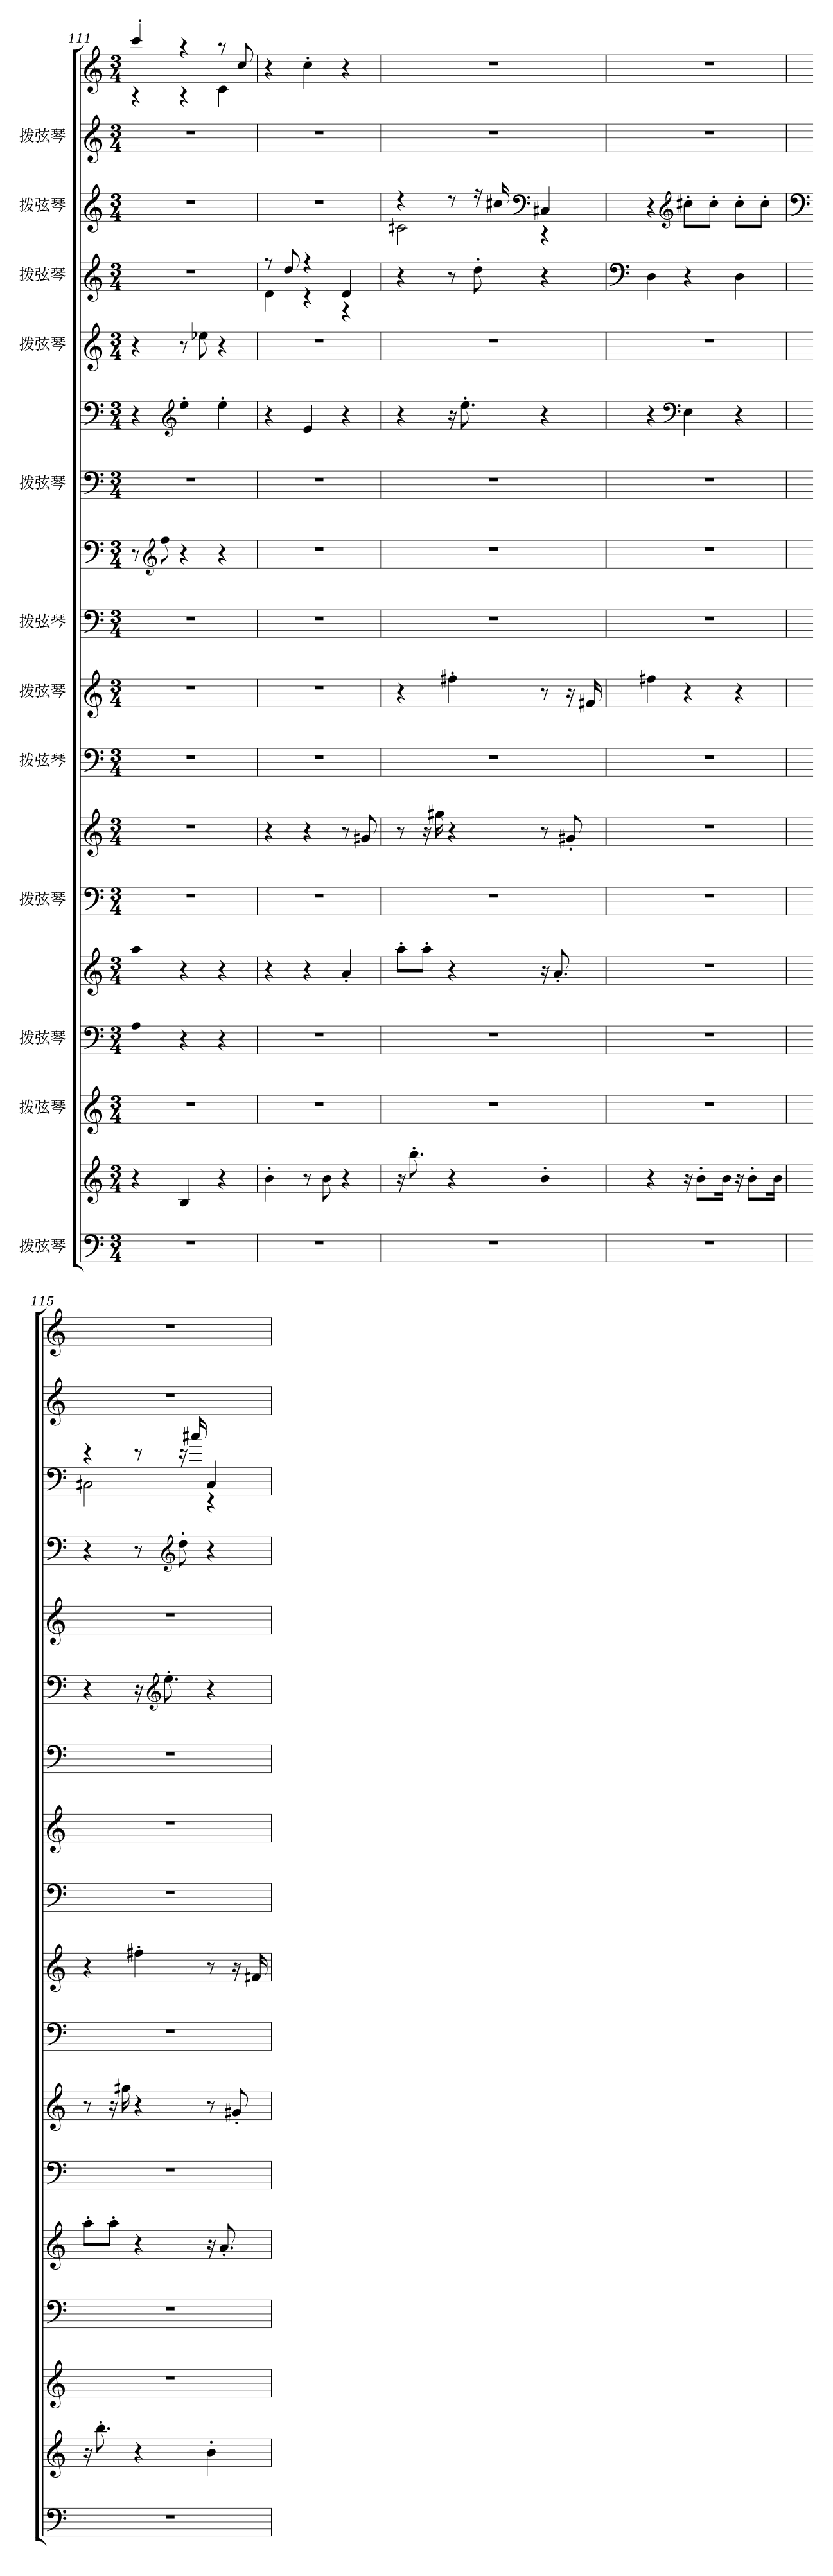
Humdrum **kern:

**kern	**kern	**kern	**kern	**kern	**kern	**kern	**kern	**kern	**kern	**kern	**kern	**kern	**kern	**kern	**kern	**kern	**kern
*part12	*part12	*part11	*part10	*part10	*part9	*part9	*part8	*part7	*part6	*part6	*part5	*part5	*part4	*part3	*part2	*part1	*part1
*staff18	*staff17	*staff16	*staff15	*staff14	*staff13	*staff12	*staff11	*staff10	*staff9	*staff8	*staff7	*staff6	*staff5	*staff4	*staff3	*staff2	*staff1
*I"拨弦琴	*	*I"拨弦琴	*I"拨弦琴	*	*I"拨弦琴	*	*I"拨弦琴	*I"拨弦琴	*I"拨弦琴	*	*I"拨弦琴	*	*I"拨弦琴	*I"拨弦琴	*I"拨弦琴	*I"拨弦琴	*
!!LO:PB:g=z
*clefF4	*clefG2	*clefG2	*clefF4	*clefG2	*clefF4	*clefG2	*clefF4	*clefG2	*clefF4	*clefF4	*clefF4	*clefF4	*clefG2	*clefG2	*clefG2	*clefG2	*clefG2
*k[]	*k[]	*k[]	*k[]	*k[]	*k[]	*k[]	*k[]	*k[]	*k[]	*k[]	*k[]	*k[]	*k[]	*k[]	*k[]	*k[]	*k[]
*M3/4	*M3/4	*M3/4	*M3/4	*M3/4	*M3/4	*M3/4	*M3/4	*M3/4	*M3/4	*M3/4	*M3/4	*M3/4	*M3/4	*M3/4	*M3/4	*M3/4	*M3/4
=111	=111	=111	=111	=111	=111	=111	=111	=111	=111	=111	=111	=111	=111	=111	=111	=111	=111
*	*	*	*	*	*	*	*	*	*	*	*	*	*	*	*	*	*^
2.r	4r	2.r	4A\	4aa\	2.r	2.r	2.r	2.r	2.r	8r	2.r	4r	4r	2.r	2.r	2.r	4ccc'/	4r
*	*	*	*	*	*	*	*	*	*	*clefG2	*	*	*	*	*	*	*	*
.	.	.	.	.	.	.	.	.	.	8ff\	.	.	.	.	.	.	.	.
*	*	*	*	*	*	*	*	*	*	*	*	*clefG2	*	*	*	*	*	*
.	4B/	.	4r	4r	.	.	.	.	.	4r	.	4ee'\	8r	.	.	.	4r	4r
.	.	.	.	.	.	.	.	.	.	.	.	.	8ee-X\	.	.	.	.	.
.	4r	.	4r	4r	.	.	.	.	.	4r	.	4ee'\	4r	.	.	.	8r	4c\
.	.	.	.	.	.	.	.	.	.	.	.	.	.	.	.	.	8cc/	.
*	*	*	*	*	*	*	*	*	*	*	*	*	*	*	*	*	*v	*v
=112	=112	=112	=112	=112	=112	=112	=112	=112	=112	=112	=112	=112	=112	=112	=112	=112	=112
*	*	*	*	*	*	*	*	*	*	*	*	*	*	*^	*	*	*
2.r	4b'\	2.r	2.r	4r	2.r	4r	2.r	2.r	2.r	2.r	2.r	4r	2.r	8r	4d\	2.r	2.r	4r
.	.	.	.	.	.	.	.	.	.	.	.	.	.	8dd/	.	.	.	.
.	8r	.	.	4r	.	4r	.	.	.	.	.	4e/	.	4r	4r	.	.	4cc'\
.	8b\	.	.	.	.	.	.	.	.	.	.	.	.	.	.	.	.	.
.	4r	.	.	4a'/	.	8r	.	.	.	.	.	4r	.	4d/	4r	.	.	4r
.	.	.	.	.	.	8g#X/	.	.	.	.	.	.	.	.	.	.	.	.
*	*	*	*	*	*	*	*	*	*	*	*	*	*	*v	*v	*	*	*
=113	=113	=113	=113	=113	=113	=113	=113	=113	=113	=113	=113	=113	=113	=113	=113	=113	=113
*	*	*	*	*	*	*	*	*	*	*	*	*	*	*	*^	*	*
2.r	16r	2.r	2.r	8aa'\L	2.r	8r	2.r	4r	2.r	2.r	2.r	4r	2.r	4r	4r	2c#X\	2.r	2.r
.	8.bb'\	.	.	.	.	.	.	.	.	.	.	.	.	.	.	.	.	.
.	.	.	.	8aa'\J	.	16r	.	.	.	.	.	.	.	.	.	.	.	.
.	.	.	.	.	.	16gg#X\	.	.	.	.	.	.	.	.	.	.	.	.
.	4r	.	.	4r	.	4r	.	4ff#X'\	.	.	.	16r	.	8r	8r	.	.	.
.	.	.	.	.	.	.	.	.	.	.	.	8.ee'\	.	.	.	.	.	.
.	.	.	.	.	.	.	.	.	.	.	.	.	.	8dd'\	16r	.	.	.
.	.	.	.	.	.	.	.	.	.	.	.	.	.	.	16cc#X/	.	.	.
*	*	*	*	*	*	*	*	*	*	*	*	*	*	*	*clefF4	*	*	*
.	4b'\	.	.	16r	.	8r	.	8r	.	.	.	4r	.	4r	4C#X/	4r	.	.
.	.	.	.	8.a'/	.	.	.	.	.	.	.	.	.	.	.	.	.	.
.	.	.	.	.	.	8g#X'/	.	16r	.	.	.	.	.	.	.	.	.	.
.	.	.	.	.	.	.	.	16f#X/	.	.	.	.	.	.	.	.	.	.
*	*	*	*	*	*	*	*	*	*	*	*	*	*	*	*v	*v	*	*
!!LO:PB:g=z
=114	=114	=114	=114	=114	=114	=114	=114	=114	=114	=114	=114	=114	=114	=114	=114	=114	=114
*	*	*	*	*	*	*	*	*	*	*	*	*	*	*clefF4	*	*	*
2.r	4r	2.r	2.r	2.r	2.r	2.r	2.r	4ff#X\	2.r	2.r	2.r	4r	2.r	4D\	4r	2.r	2.r
*	*	*	*	*	*	*	*	*	*	*	*	*clefF4	*	*	*clefG2	*	*
.	16r	.	.	.	.	.	.	4r	.	.	.	4E\	.	4r	8cc#X'\L	.	.
.	8b'\L	.	.	.	.	.	.	.	.	.	.	.	.	.	.	.	.
.	.	.	.	.	.	.	.	.	.	.	.	.	.	.	8cc#'\J	.	.
.	16b\Jk	.	.	.	.	.	.	.	.	.	.	.	.	.	.	.	.
.	16r	.	.	.	.	.	.	4r	.	.	.	4r	.	4D\	8cc#'\L	.	.
.	8b'\L	.	.	.	.	.	.	.	.	.	.	.	.	.	.	.	.
.	.	.	.	.	.	.	.	.	.	.	.	.	.	.	8cc#'\J	.	.
.	16b\Jk	.	.	.	.	.	.	.	.	.	.	.	.	.	.	.	.
=115	=115	=115	=115	=115	=115	=115	=115	=115	=115	=115	=115	=115	=115	=115	=115	=115	=115
*	*	*	*	*	*	*	*	*	*	*	*	*	*	*	*clefF4	*	*
*	*	*	*	*	*	*	*	*	*	*	*	*	*	*	*^	*	*
2.r	16r	2.r	2.r	8aa'\L	2.r	8r	2.r	4r	2.r	2.r	2.r	4r	2.r	4r	4r	2C#X\	2.r	2.r
.	8.bb'\	.	.	.	.	.	.	.	.	.	.	.	.	.	.	.	.	.
.	.	.	.	8aa'\J	.	16r	.	.	.	.	.	.	.	.	.	.	.	.
.	.	.	.	.	.	16gg#X\	.	.	.	.	.	.	.	.	.	.	.	.
.	4r	.	.	4r	.	4r	.	4ff#X'\	.	.	.	16r	.	8r	8r	.	.	.
*	*	*	*	*	*	*	*	*	*	*	*	*clefG2	*	*	*	*	*	*
.	.	.	.	.	.	.	.	.	.	.	.	8.ee'\	.	.	.	.	.	.
*	*	*	*	*	*	*	*	*	*	*	*	*	*	*clefG2	*	*	*	*
.	.	.	.	.	.	.	.	.	.	.	.	.	.	8dd'\	16r	.	.	.
.	.	.	.	.	.	.	.	.	.	.	.	.	.	.	16cc#X/	.	.	.
.	4b'\	.	.	16r	.	8r	.	8r	.	.	.	4r	.	4r	4C#/	4r	.	.
.	.	.	.	8.a'/	.	.	.	.	.	.	.	.	.	.	.	.	.	.
.	.	.	.	.	.	8g#X'/	.	16r	.	.	.	.	.	.	.	.	.	.
.	.	.	.	.	.	.	.	16f#X/	.	.	.	.	.	.	.	.	.	.
*	*	*	*	*	*	*	*	*	*	*	*	*	*	*	*v	*v	*	*
=	=	=	=	=	=	=	=	=	=	=	=	=	=	=	=	=	=
*-	*-	*-	*-	*-	*-	*-	*-	*-	*-	*-	*-	*-	*-	*-	*-	*-	*-
